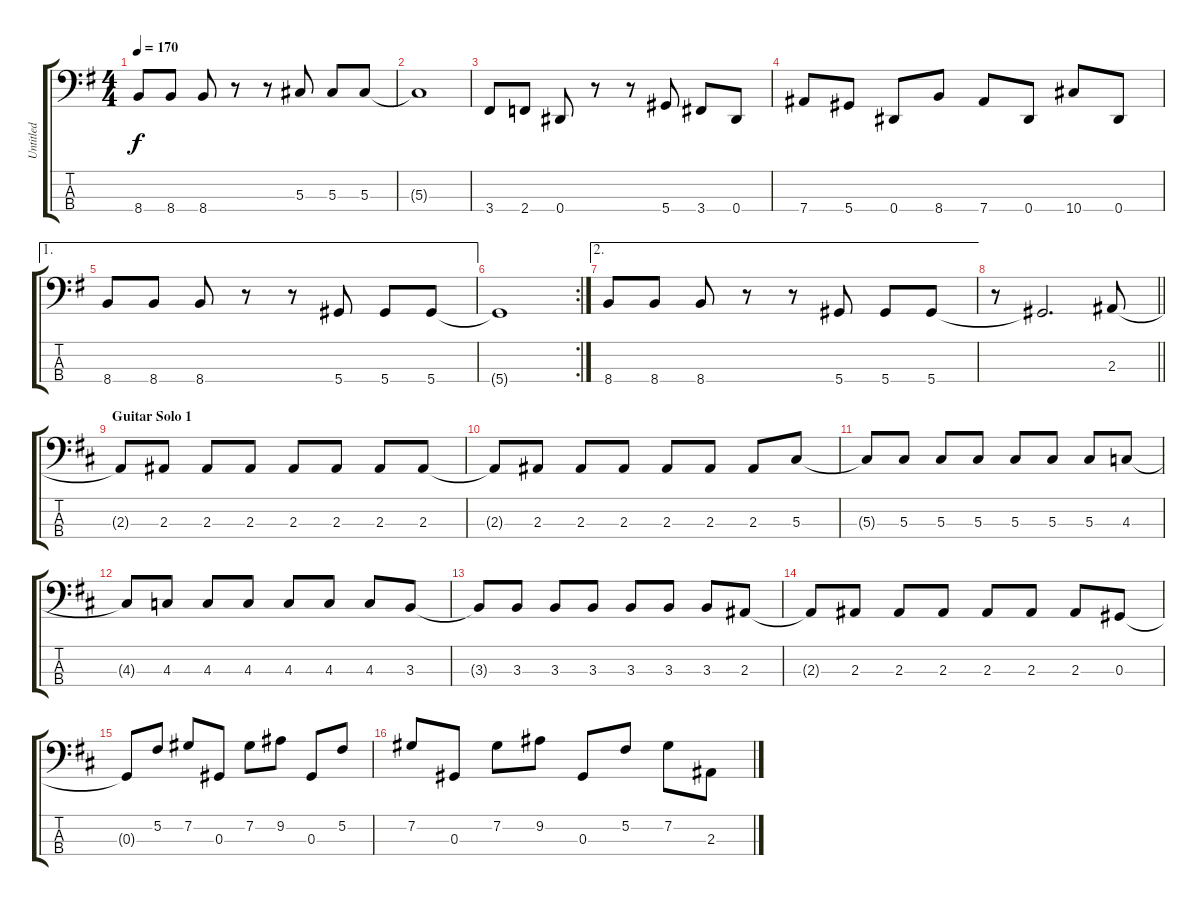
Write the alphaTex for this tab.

\track ("Untitled" "Untitled") {instrument electricbassfinger}
\staff {score tabs}
\tuning (Gb2 Db2 Ab1 Eb1) {hide}
\ts (4 4)
\tempo 170
\clef f4
\ks g
8.4.8{dy f} 8.4.8 8.4.8 r.8 r.8 5.3.8 5.3.8 5.3.8 |
5.3{t}.1 |
3.4.8 2.4.8 0.4.8 r.8 r.8 5.4.8 3.4.8 0.4.8 |
7.4.8 5.4.8 0.4.8 8.4.8 7.4.8 0.4.8 10.4.8 0.4.8 |
\ae 1
8.4.8 8.4.8 8.4.8 r.8 r.8 5.4.8 5.4.8 5.4.8 |
\rc 2
5.4{t}.1 |
\ae 2
8.4.8 8.4.8 8.4.8 r.8 r.8 5.4.8 5.4.8 5.4.8 |
\barLineRight lightlight
r.8 5.4{t}.2{d} 2.3.8 |
\section ("" "Guitar Solo 1")
\ks d
2.3{t}.8 2.3.8 2.3.8 2.3.8 2.3.8 2.3.8 2.3.8 2.3.8 |
2.3{t}.8 2.3.8 2.3.8 2.3.8 2.3.8 2.3.8 2.3.8 5.3.8 |
5.3{t}.8 5.3.8 5.3.8 5.3.8 5.3.8 5.3.8 5.3.8 4.3.8 |
4.3{t}.8 4.3.8 4.3.8 4.3.8 4.3.8 4.3.8 4.3.8 3.3.8 |
3.3{t}.8 3.3.8 3.3.8 3.3.8 3.3.8 3.3.8 3.3.8 2.3.8 |
2.3{t}.8 2.3.8 2.3.8 2.3.8 2.3.8 2.3.8 2.3.8 0.3.8 |
0.3{t}.8 5.2.8 7.2.8 0.3.8 7.2.8 9.2.8 0.3.8 5.2.8 |
7.2.8 0.3.8 7.2.8 9.2.8 0.3.8 5.2.8 7.2.8 2.3.8
